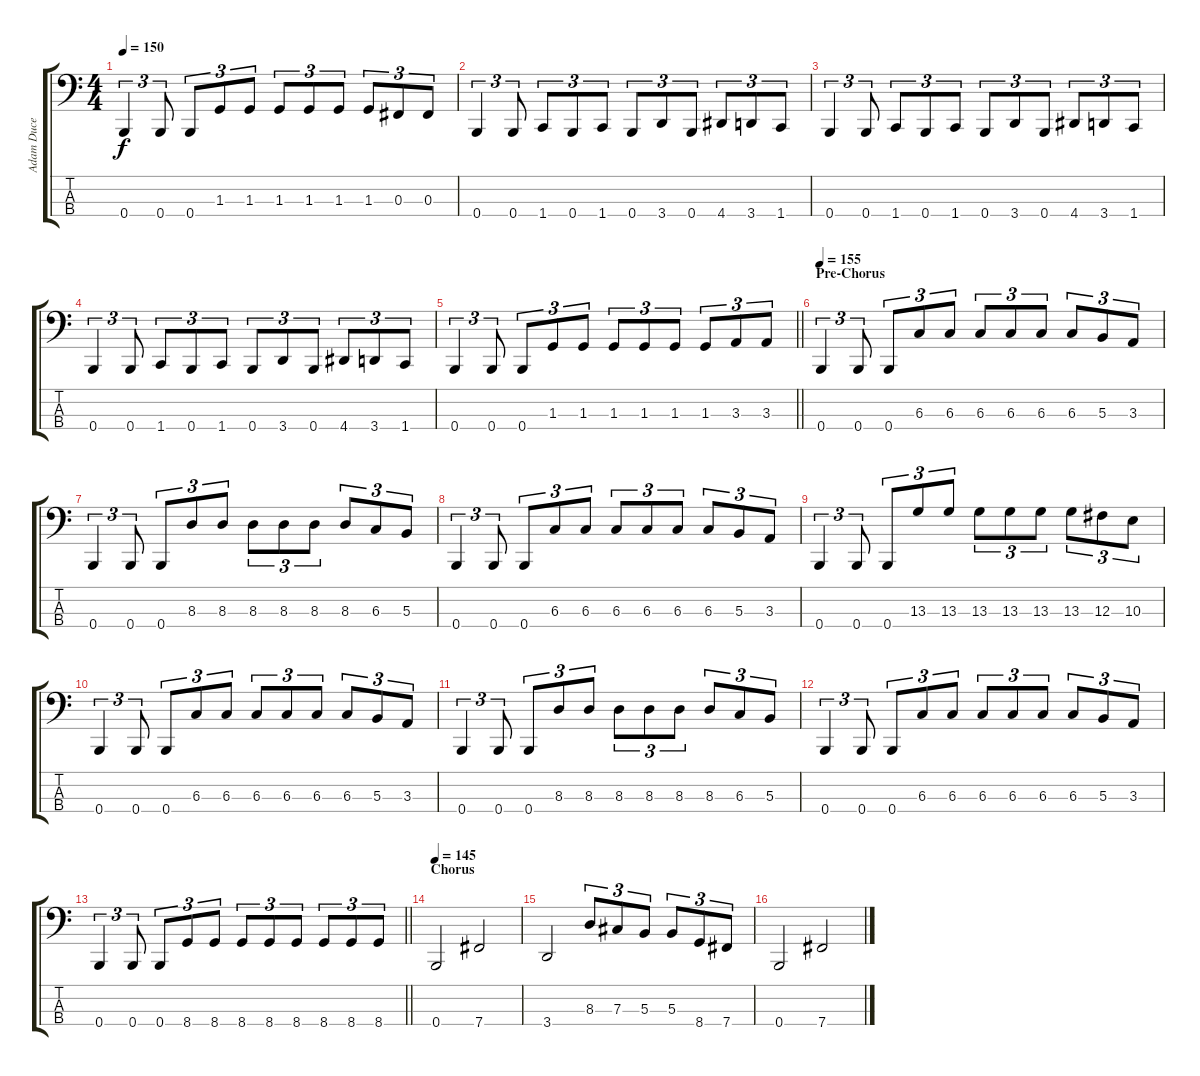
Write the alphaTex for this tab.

\track ("Adam Duce" "Adam Duce") {instrument electricbasspick}
\staff {score tabs}
\tuning (E2 B1 Gb1 B0) {hide}
\ts (4 4)
\tempo 150
\clef f4
\ks c
0.4.4{tu (3 2) dy f} 0.4.8{tu (3 2)} 0.4.8{tu (3 2)} 1.3.8{tu (3 2)} 1.3.8{tu (3 2)} 1.3.8{tu (3 2)} 1.3.8{tu (3 2)} 1.3.8{tu (3 2)} 1.3.8{tu (3 2)} 0.3.8{tu (3 2)} 0.3.8{tu (3 2)} |
0.4.4{tu (3 2)} 0.4.8{tu (3 2)} 1.4.8{tu (3 2)} 0.4.8{tu (3 2)} 1.4.8{tu (3 2)} 0.4.8{tu (3 2)} 3.4.8{tu (3 2)} 0.4.8{tu (3 2)} 4.4.8{tu (3 2)} 3.4.8{tu (3 2)} 1.4.8{tu (3 2)} |
0.4.4{tu (3 2)} 0.4.8{tu (3 2)} 1.4.8{tu (3 2)} 0.4.8{tu (3 2)} 1.4.8{tu (3 2)} 0.4.8{tu (3 2)} 3.4.8{tu (3 2)} 0.4.8{tu (3 2)} 4.4.8{tu (3 2)} 3.4.8{tu (3 2)} 1.4.8{tu (3 2)} |
0.4.4{tu (3 2)} 0.4.8{tu (3 2)} 1.4.8{tu (3 2)} 0.4.8{tu (3 2)} 1.4.8{tu (3 2)} 0.4.8{tu (3 2)} 3.4.8{tu (3 2)} 0.4.8{tu (3 2)} 4.4.8{tu (3 2)} 3.4.8{tu (3 2)} 1.4.8{tu (3 2)} |
\barLineRight lightlight
0.4.4{tu (3 2)} 0.4.8{tu (3 2)} 0.4.8{tu (3 2)} 1.3.8{tu (3 2)} 1.3.8{tu (3 2)} 1.3.8{tu (3 2)} 1.3.8{tu (3 2)} 1.3.8{tu (3 2)} 1.3.8{tu (3 2)} 3.3.8{tu (3 2)} 3.3.8{tu (3 2)} |
\section ("" "Pre-Chorus")
\tempo 155
0.4.4{tu (3 2)} 0.4.8{tu (3 2)} 0.4.8{tu (3 2)} 6.3.8{tu (3 2)} 6.3.8{tu (3 2)} 6.3.8{tu (3 2)} 6.3.8{tu (3 2)} 6.3.8{tu (3 2)} 6.3.8{tu (3 2)} 5.3.8{tu (3 2)} 3.3.8{tu (3 2)} |
0.4.4{tu (3 2)} 0.4.8{tu (3 2)} 0.4.8{tu (3 2)} 8.3.8{tu (3 2)} 8.3.8{tu (3 2)} 8.3.8{tu (3 2)} 8.3.8{tu (3 2)} 8.3.8{tu (3 2)} 8.3.8{tu (3 2)} 6.3.8{tu (3 2)} 5.3.8{tu (3 2)} |
0.4.4{tu (3 2)} 0.4.8{tu (3 2)} 0.4.8{tu (3 2)} 6.3.8{tu (3 2)} 6.3.8{tu (3 2)} 6.3.8{tu (3 2)} 6.3.8{tu (3 2)} 6.3.8{tu (3 2)} 6.3.8{tu (3 2)} 5.3.8{tu (3 2)} 3.3.8{tu (3 2)} |
0.4.4{tu (3 2)} 0.4.8{tu (3 2)} 0.4.8{tu (3 2)} 13.3.8{tu (3 2)} 13.3.8{tu (3 2)} 13.3.8{tu (3 2)} 13.3.8{tu (3 2)} 13.3.8{tu (3 2)} 13.3.8{tu (3 2)} 12.3.8{tu (3 2)} 10.3.8{tu (3 2)} |
0.4.4{tu (3 2)} 0.4.8{tu (3 2)} 0.4.8{tu (3 2)} 6.3.8{tu (3 2)} 6.3.8{tu (3 2)} 6.3.8{tu (3 2)} 6.3.8{tu (3 2)} 6.3.8{tu (3 2)} 6.3.8{tu (3 2)} 5.3.8{tu (3 2)} 3.3.8{tu (3 2)} |
0.4.4{tu (3 2)} 0.4.8{tu (3 2)} 0.4.8{tu (3 2)} 8.3.8{tu (3 2)} 8.3.8{tu (3 2)} 8.3.8{tu (3 2)} 8.3.8{tu (3 2)} 8.3.8{tu (3 2)} 8.3.8{tu (3 2)} 6.3.8{tu (3 2)} 5.3.8{tu (3 2)} |
0.4.4{tu (3 2)} 0.4.8{tu (3 2)} 0.4.8{tu (3 2)} 6.3.8{tu (3 2)} 6.3.8{tu (3 2)} 6.3.8{tu (3 2)} 6.3.8{tu (3 2)} 6.3.8{tu (3 2)} 6.3.8{tu (3 2)} 5.3.8{tu (3 2)} 3.3.8{tu (3 2)} |
\barLineRight lightlight
0.4.4{tu (3 2)} 0.4.8{tu (3 2)} 0.4.8{tu (3 2)} 8.4.8{tu (3 2)} 8.4.8{tu (3 2)} 8.4.8{tu (3 2)} 8.4.8{tu (3 2)} 8.4.8{tu (3 2)} 8.4.8{tu (3 2)} 8.4.8{tu (3 2)} 8.4.8{tu (3 2)} |
\section ("" "Chorus")
\tempo 145
0.4.2 7.4.2 |
3.4.2 8.3.8{tu (3 2)} 7.3.8{tu (3 2)} 5.3.8{tu (3 2)} 5.3.8{tu (3 2)} 8.4.8{tu (3 2)} 7.4.8{tu (3 2)} |
0.4.2 7.4.2
